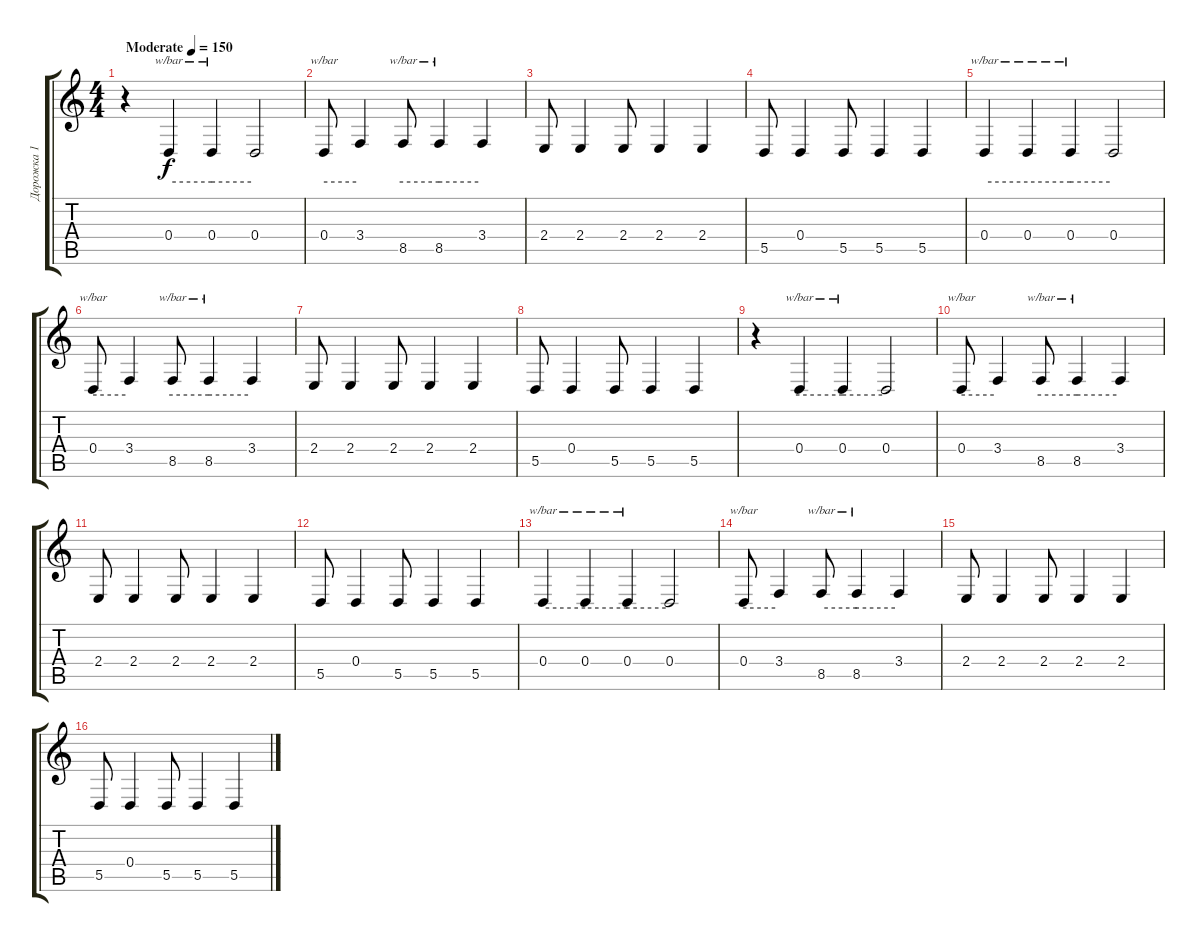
\track ("Дорожка 1" "Дорожка 1") {instrument honkytonkpiano}
\staff {score tabs}
\tuning (E4 B3 G3 D3 A2 E2) {hide}
\ts (4 4)
\tempo (150 "Moderate")
\clef g2
\ks c
r.4{dy f instrument honkytonkpiano} 0.4.4{tbe (hold default 0 0 60 0)} 0.4.4{tbe (hold default 0 0 60 0)} 0.4.2 |
0.4.8{tbe (hold default 0 0 60 0)} 3.4.4 8.5.8{tbe (hold default 0 0 60 0)} 8.5.4{tbe (hold default 0 0 60 0)} 3.4.4 |
2.4.8 2.4.4 2.4.8 2.4.4 2.4.4 |
5.5.8 0.4.4 5.5.8 5.5.4 5.5.4 |
0.4.4{tbe (hold default 0 0 60 0)} 0.4.4{tbe (hold default 0 0 60 0)} 0.4.4{tbe (hold default 0 0 60 0)} 0.4.2 |
0.4.8{tbe (hold default 0 0 60 0)} 3.4.4 8.5.8{tbe (hold default 0 0 60 0)} 8.5.4{tbe (hold default 0 0 60 0)} 3.4.4 |
2.4.8 2.4.4 2.4.8 2.4.4 2.4.4 |
5.5.8 0.4.4 5.5.8 5.5.4 5.5.4 |
r.4 0.4.4{tbe (hold default 0 0 60 0)} 0.4.4{tbe (hold default 0 0 60 0)} 0.4.2 |
0.4.8{tbe (hold default 0 0 60 0)} 3.4.4 8.5.8{tbe (hold default 0 0 60 0)} 8.5.4{tbe (hold default 0 0 60 0)} 3.4.4 |
2.4.8 2.4.4 2.4.8 2.4.4 2.4.4 |
5.5.8 0.4.4 5.5.8 5.5.4 5.5.4 |
0.4.4{tbe (hold default 0 0 60 0)} 0.4.4{tbe (hold default 0 0 60 0)} 0.4.4{tbe (hold default 0 0 60 0)} 0.4.2 |
0.4.8{tbe (hold default 0 0 60 0)} 3.4.4 8.5.8{tbe (hold default 0 0 60 0)} 8.5.4{tbe (hold default 0 0 60 0)} 3.4.4 |
2.4.8 2.4.4 2.4.8 2.4.4 2.4.4 |
5.5.8 0.4.4 5.5.8 5.5.4 5.5.4
